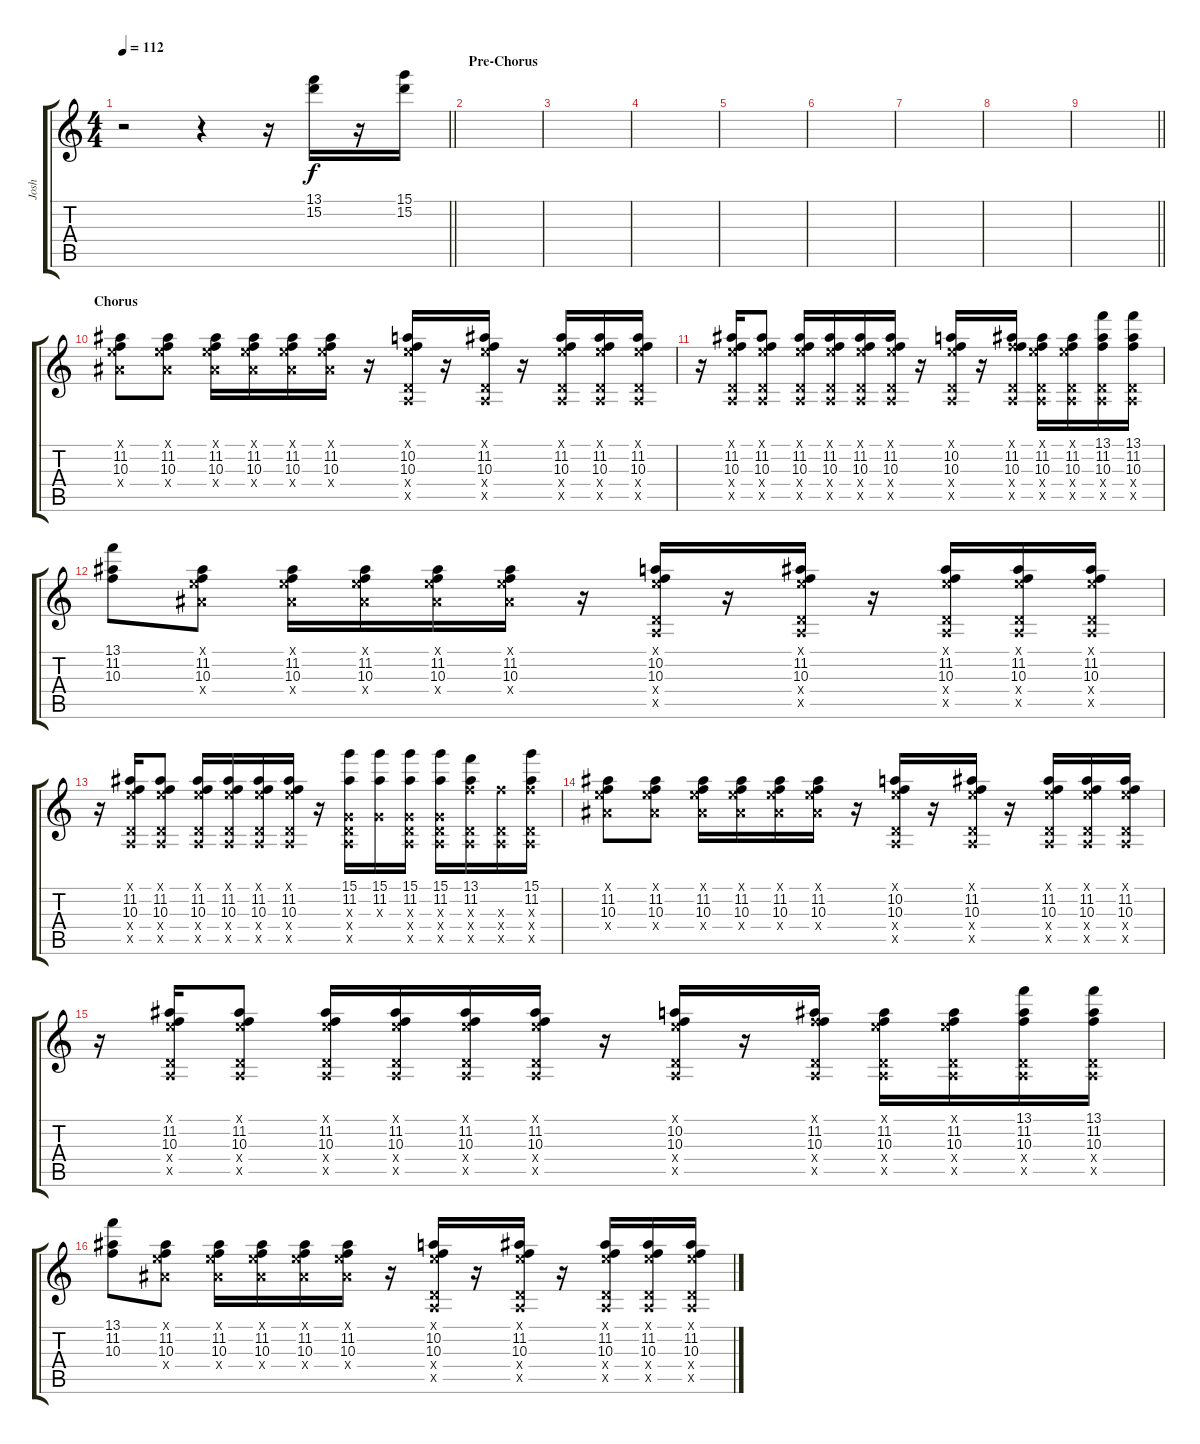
\track ("Josh" "Josh") {instrument electricguitarclean}
\staff {score tabs}
\tuning (E4 B3 G3 D3 A2 E2) {hide}
\ts (4 4)
\tempo 112
\clef g2
\barLineRight lightlight
\ks c
r.2{dy f} r.4 r.16 (13.1 15.2).16 r.16 (15.1 15.2).16 |
\section ("" "Pre-Chorus")
|
|
|
|
|
|
|
\barLineRight lightlight
|
\section ("" "Chorus")
(0.1{x} 11.2 10.3 8.4{x}).8 (0.1{x} 11.2 10.3 8.4{x}).8 (0.1{x} 11.2 10.3 8.4{x}).16 (0.1{x} 11.2 10.3 8.4{x}).16 (0.1{x} 11.2 10.3 8.4{x}).16 (0.1{x} 11.2 10.3 8.4{x}).16 r.16 (0.1{x} 10.2 10.3 0.4{x} 0.5{x}).16 r.16 (0.1{x} 11.2 10.3 0.4{x} 0.5{x}).16 r.16 (0.1{x} 11.2 10.3 0.4{x} 0.5{x}).16 (0.1{x} 11.2 10.3 0.4{x} 0.5{x}).16 (0.1{x} 11.2 10.3 0.4{x} 0.5{x}).16 |
r.16 (0.1{x} 11.2 10.3 0.4{x} 0.5{x}).16 (0.1{x} 11.2 10.3 0.4{x} 0.5{x}).8 (0.1{x} 11.2 10.3 0.4{x} 0.5{x}).16 (0.1{x} 11.2 10.3 0.4{x} 0.5{x}).16 (0.1{x} 11.2 10.3 0.4{x} 0.5{x}).16 (0.1{x} 11.2 10.3 0.4{x} 0.5{x}).16 r.16 (0.1{x} 10.2 10.3 0.4{x} 0.5{x}).16 r.16 (1.1{x} 11.2 10.3 0.4{x} 0.5{x}).16 (0.1{x} 11.2 10.3 0.4{x} 0.5{x}).16 (0.1{x} 11.2 10.3 0.4{x} 0.5{x}).16 (13.1 11.2 10.3 0.4{x} 0.5{x}).16 (13.1 11.2 10.3 0.4{x} 0.5{x}).16 |
(13.1 11.2 10.3).8 (0.1{x} 11.2 10.3 8.4{x}).8 (0.1{x} 11.2 10.3 8.4{x}).16 (0.1{x} 11.2 10.3 8.4{x}).16 (0.1{x} 11.2 10.3 8.4{x}).16 (0.1{x} 11.2 10.3 8.4{x}).16 r.16 (0.1{x} 10.2 10.3 0.4{x} 0.5{x}).16 r.16 (0.1{x} 11.2 10.3 0.4{x} 0.5{x}).16 r.16 (0.1{x} 11.2 10.3 0.4{x} 0.5{x}).16 (0.1{x} 11.2 10.3 0.4{x} 0.5{x}).16 (0.1{x} 11.2 10.3 0.4{x} 0.5{x}).16 |
r.16 (0.1{x} 11.2 10.3 0.4{x} 0.5{x}).16 (0.1{x} 11.2 10.3 0.4{x} 0.5{x}).8 (0.1{x} 11.2 10.3 0.4{x} 0.5{x}).16 (0.1{x} 11.2 10.3 0.4{x} 0.5{x}).16 (0.1{x} 11.2 10.3 0.4{x} 0.5{x}).16 (0.1{x} 11.2 10.3 0.4{x} 0.5{x}).16 r.16 (15.1 11.2 0.3{x} 0.4{x} 0.5{x}).16 (15.1 11.2 0.3{x}).16 (15.1 11.2 0.3{x} 0.4{x} 0.5{x}).16 (15.1 11.2 0.3{x} 0.4{x} 0.5{x}).16 (13.1 11.2 10.3{x} 0.4{x} 0.5{x}).16 (10.3{x} 0.4{x} 0.5{x}).16 (15.1 11.2 10.3{x} 0.4{x} 0.5{x}).16 |
(0.1{x} 11.2 10.3 8.4{x}).8 (0.1{x} 11.2 10.3 8.4{x}).8 (0.1{x} 11.2 10.3 8.4{x}).16 (0.1{x} 11.2 10.3 8.4{x}).16 (0.1{x} 11.2 10.3 8.4{x}).16 (0.1{x} 11.2 10.3 8.4{x}).16 r.16 (0.1{x} 10.2 10.3 0.4{x} 0.5{x}).16 r.16 (0.1{x} 11.2 10.3 0.4{x} 0.5{x}).16 r.16 (0.1{x} 11.2 10.3 0.4{x} 0.5{x}).16 (0.1{x} 11.2 10.3 0.4{x} 0.5{x}).16 (0.1{x} 11.2 10.3 0.4{x} 0.5{x}).16 |
r.16 (0.1{x} 11.2 10.3 0.4{x} 0.5{x}).16 (0.1{x} 11.2 10.3 0.4{x} 0.5{x}).8 (0.1{x} 11.2 10.3 0.4{x} 0.5{x}).16 (0.1{x} 11.2 10.3 0.4{x} 0.5{x}).16 (0.1{x} 11.2 10.3 0.4{x} 0.5{x}).16 (0.1{x} 11.2 10.3 0.4{x} 0.5{x}).16 r.16 (0.1{x} 10.2 10.3 0.4{x} 0.5{x}).16 r.16 (1.1{x} 11.2 10.3 0.4{x} 0.5{x}).16 (0.1{x} 11.2 10.3 0.4{x} 0.5{x}).16 (0.1{x} 11.2 10.3 0.4{x} 0.5{x}).16 (13.1 11.2 10.3 0.4{x} 0.5{x}).16 (13.1 11.2 10.3 0.4{x} 0.5{x}).16 |
(13.1 11.2 10.3).8 (0.1{x} 11.2 10.3 8.4{x}).8 (0.1{x} 11.2 10.3 8.4{x}).16 (0.1{x} 11.2 10.3 8.4{x}).16 (0.1{x} 11.2 10.3 8.4{x}).16 (0.1{x} 11.2 10.3 8.4{x}).16 r.16 (0.1{x} 10.2 10.3 0.4{x} 0.5{x}).16 r.16 (0.1{x} 11.2 10.3 0.4{x} 0.5{x}).16 r.16 (0.1{x} 11.2 10.3 0.4{x} 0.5{x}).16 (0.1{x} 11.2 10.3 0.4{x} 0.5{x}).16 (0.1{x} 11.2 10.3 0.4{x} 0.5{x}).16
